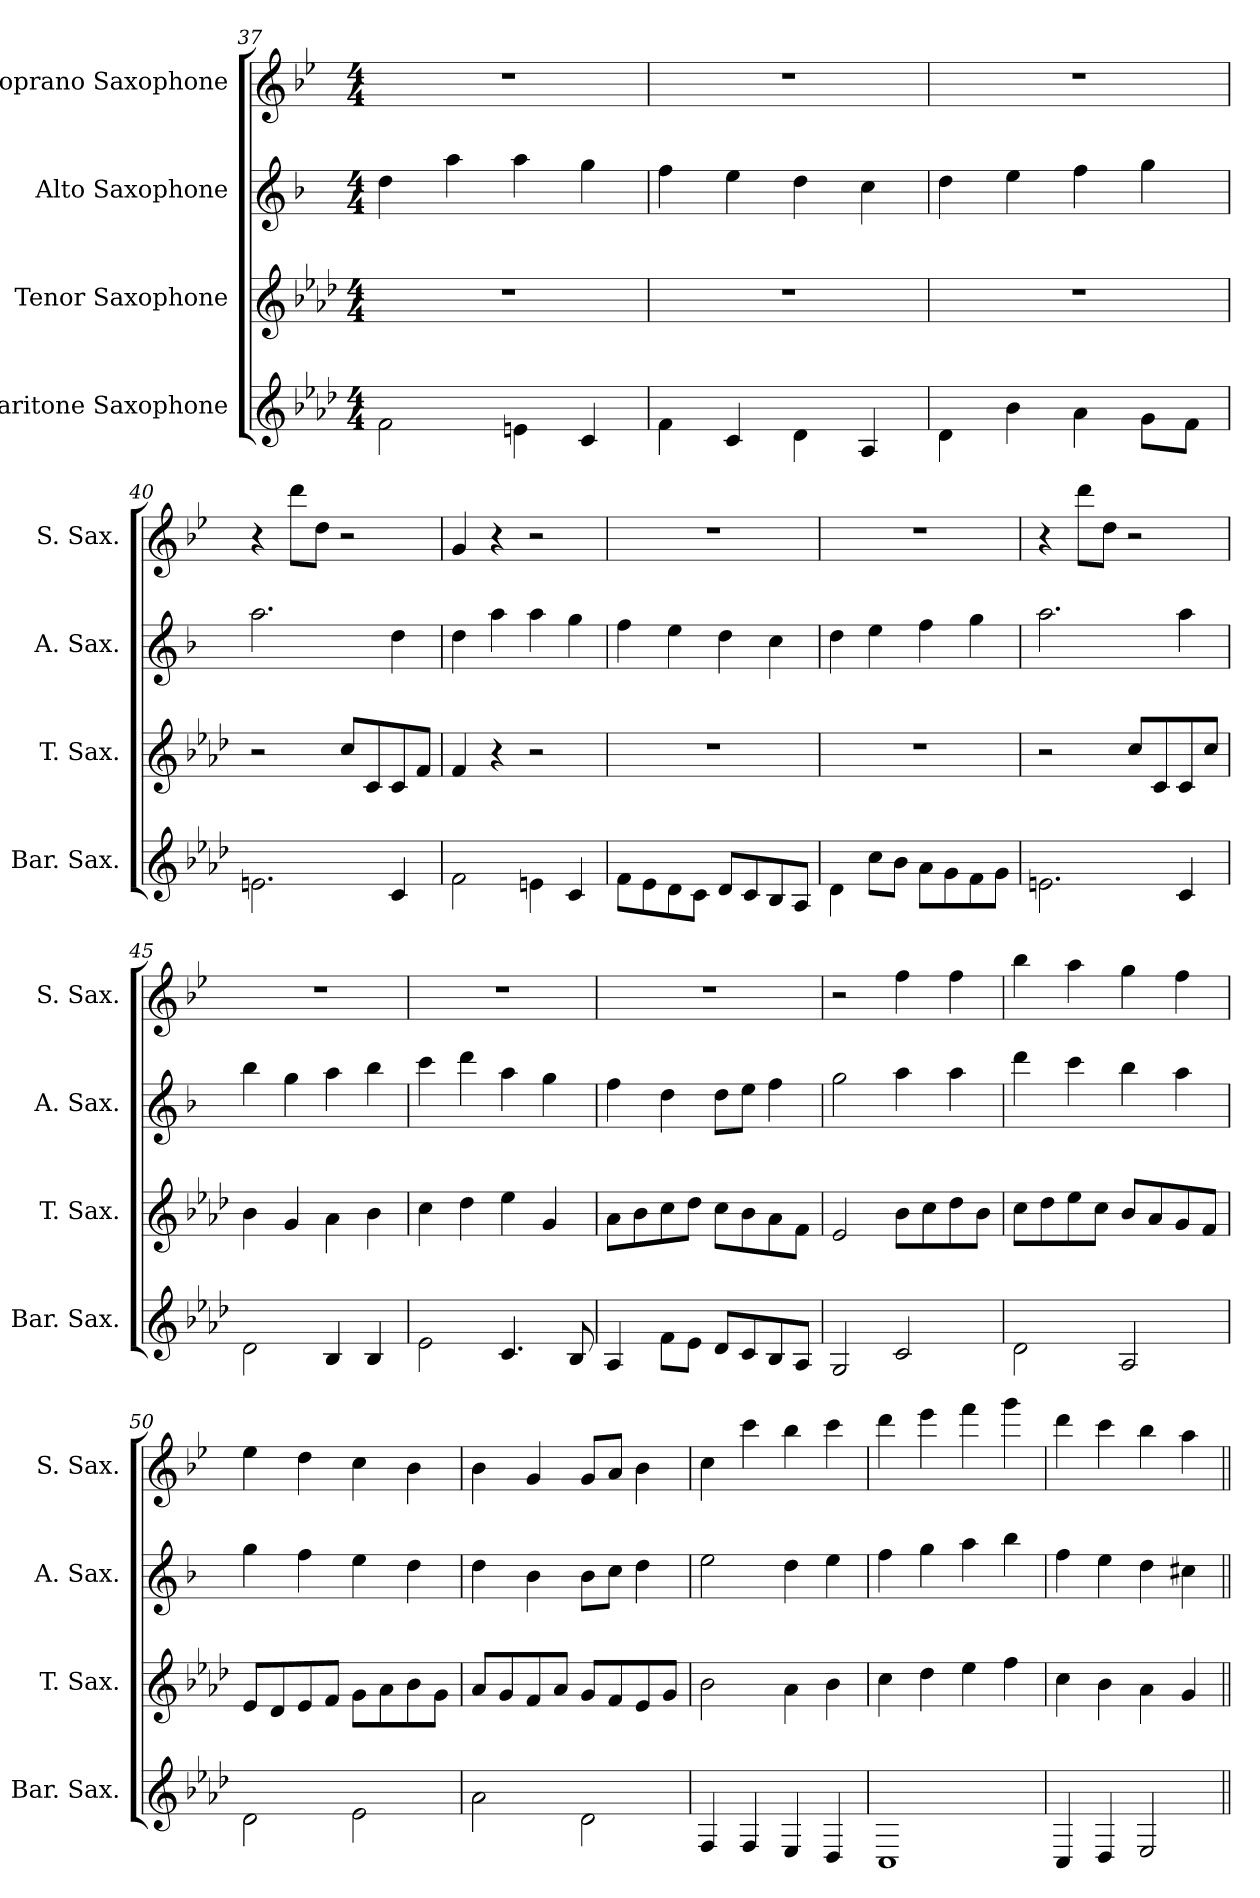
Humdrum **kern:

**kern	**kern	**kern	**kern
*part4	*part3	*part2	*part1
*staff4	*staff3	*staff2	*staff1
*I"Baritone Saxophone	*I"Tenor Saxophone	*I"Alto Saxophone	*I"Soprano Saxophone
*I'Bar. Sax.	*I'T. Sax.	*I'A. Sax.	*I'S. Sax.
*clefG2	*clefG2	*clefG2	*clefG2
*ITrd12c21	*ITrd8c14	*ITrd5c9	*ITrd1c2
*k[b-e-a-d-]	*k[b-e-a-d-]	*k[b-e-a-d-]	*k[b-e-a-d-]
*M4/4	*M4/4	*M4/4	*M4/4
=37	=37	=37	=37
2F\	1r	4f\	1r
.	.	4cc\	.
4En\	.	4cc\	.
4C/	.	4b-\	.
=38	=38	=38	=38
4F\	1r	4a-\	1r
4C/	.	4g\	.
4D-\	.	4f\	.
4AA-/	.	4e-\	.
=39	=39	=39	=39
4D-\	1r	4f\	1r
4B-\	.	4g\	.
4A-\	.	4a-\	.
8G\L	.	4b-\	.
8F\J	.	.	.
!!LO:PB:g=z
=40	=40	=40	=40
2.En\	2r	2.cc\	4r
.	.	.	8ccc\L
.	.	.	8cc\J
.	8c/L	.	2r
.	8C/	.	.
4C/	8C/	4f\	.
.	8F/J	.	.
=41	=41	=41	=41
2F\	4F/	4f\	4f/
.	4r	4cc\	4r
4En\	2r	4cc\	2r
4C/	.	4b-\	.
=42	=42	=42	=42
8F\L	1r	4a-\	1r
8E-\	.	.	.
8D-\	.	4g\	.
8C\J	.	.	.
8D-/L	.	4f\	.
8C/	.	.	.
8BB-/	.	4e-\	.
8AA-/J	.	.	.
=43	=43	=43	=43
4D-\	1r	4f\	1r
8c\L	.	4g\	.
8B-\J	.	.	.
8A-\L	.	4a-\	.
8G\	.	.	.
8F\	.	4b-\	.
8G\J	.	.	.
=44	=44	=44	=44
2.En\	2r	2.cc\	4r
.	.	.	8ccc\L
.	.	.	8cc\J
.	8c/L	.	2r
.	8C/	.	.
4C/	8C/	4cc\	.
.	8c/J	.	.
!!LO:LB:g=z
=45	=45	=45	=45
2D-\	4B-\	4dd-\	1r
.	4G/	4b-\	.
4BB-/	4A-\	4cc\	.
4BB-/	4B-\	4dd-\	.
=46	=46	=46	=46
2E-\	4c\	4ee-\	1r
.	4d-\	4ff\	.
4.C/	4e-\	4cc\	.
.	4G/	4b-\	.
8BB-/	.	.	.
=47	=47	=47	=47
4AA-/	8A-\L	4a-\	1r
.	8B-\	.	.
8F\L	8c\	4f\	.
8E-\J	8d-\J	.	.
8D-/L	8c\L	8f\L	.
8C/	8B-\	8g\J	.
8BB-/	8A-\	4a-\	.
8AA-/J	8F\J	.	.
=48	=48	=48	=48
2GG/	2E-/	2b-\	2r
2C/	8B-\L	4cc\	4ee-\
.	8c\	.	.
.	8d-\	4cc\	4ee-\
.	8B-\J	.	.
=49	=49	=49	=49
2D-\	8c\L	4ff\	4aa-\
.	8d-\	.	.
.	8e-\	4ee-\	4gg\
.	8c\J	.	.
2AA-/	8B-/L	4dd-\	4ff\
.	8A-/	.	.
.	8G/	4cc\	4ee-\
.	8F/J	.	.
!!LO:LB:g=z
=50	=50	=50	=50
2D-\	8E-/L	4b-\	4dd-\
.	8D-/	.	.
.	8E-/	4a-\	4cc\
.	8F/J	.	.
2E-\	8G\L	4g\	4b-\
.	8A-\	.	.
.	8B-\	4f\	4a-\
.	8G\J	.	.
=51	=51	=51	=51
2A-\	8A-/L	4f\	4a-\
.	8G/	.	.
.	8F/	4d-\	4f/
.	8A-/J	.	.
2D-\	8G/L	8d-\L	8f/L
.	8F/	8e-\J	8g/J
.	8E-/	4f\	4a-\
.	8G/J	.	.
=52	=52	=52	=52
4FF/	2B-\	2g\	4b-\
4FF/	.	.	4bb-\
4EE-/	4A-\	4f\	4aa-\
4DD-/	4B-\	4g\	4bb-\
=53	=53	=53	=53
1CC	4c\	4a-\	4ccc\
.	4d-\	4b-\	4ddd-\
.	4e-\	4cc\	4eee-\
.	4f\	4dd-\	4fff\
=54	=54	=54	=54
4CC/	4c\	4a-\	4ccc\
4DD-/	4B-\	4g\	4bb-\
2EE-/	4A-\	4f\	4aa-\
.	4G/	4en\	4gg\
=||	=||	=||	=||
*-	*-	*-	*-
